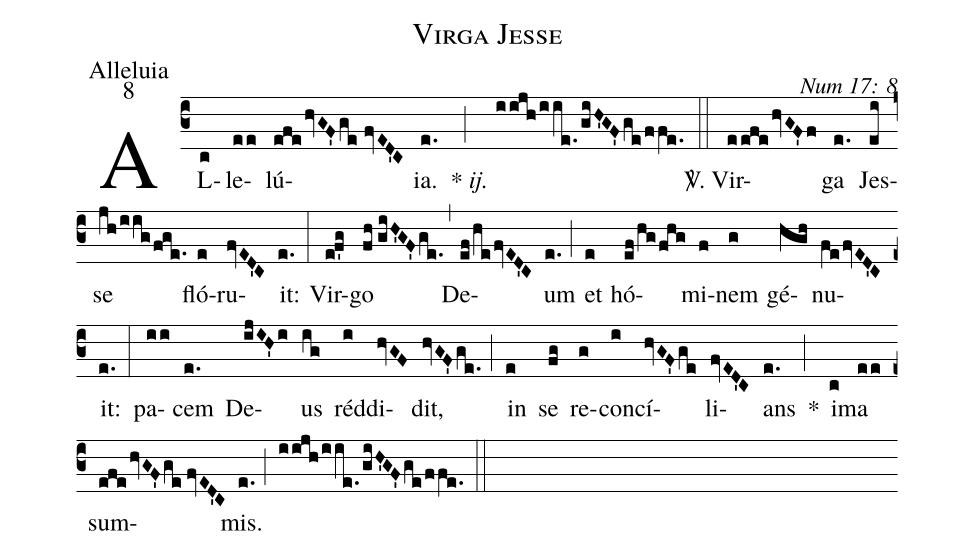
name: Virga Jesse;
office-part: Alleluia;
mode: 8;
commentary: Num 17: 8;
%%
(c3) AL(c)le(ee)lú(efehvGF'ge//fvED'C)ia.(e.) {*} <i>ij.</i>(;) (iijh/iie./giH'GF'ge/ffe.) (::)
<sp>V/</sp>. Vir(eefehvGF'f)ga(e.) Jes(ei)se(jh/iig/fge.) fló(e)ru(fvED'C)it:(e.) (:)
Vir(e!f'g)go(fh//giH'GF'ge.) (,) De(ef/hefvED'C)um(e.) (;) et(e) hó(ef/hg/fhg)mi(f)nem(g) gé(hgh)nu(fefvED'C)it:(e.) (:)
pa(ii)cem(e.) De(ijIH'i)us(ig) réd(i)di(hvGF)dit,(hvGF'ge.) (;) in(e) se(fg) re(g)con(i)cí(hvGF'ge)li(fvED'C)ans(e.) *(;) i(c)ma(ee) sum(efehvGF'ge//fvED'C)mis.(e.) (;) (iijh/iie./giH'GF'ge/ffe.) (::)
